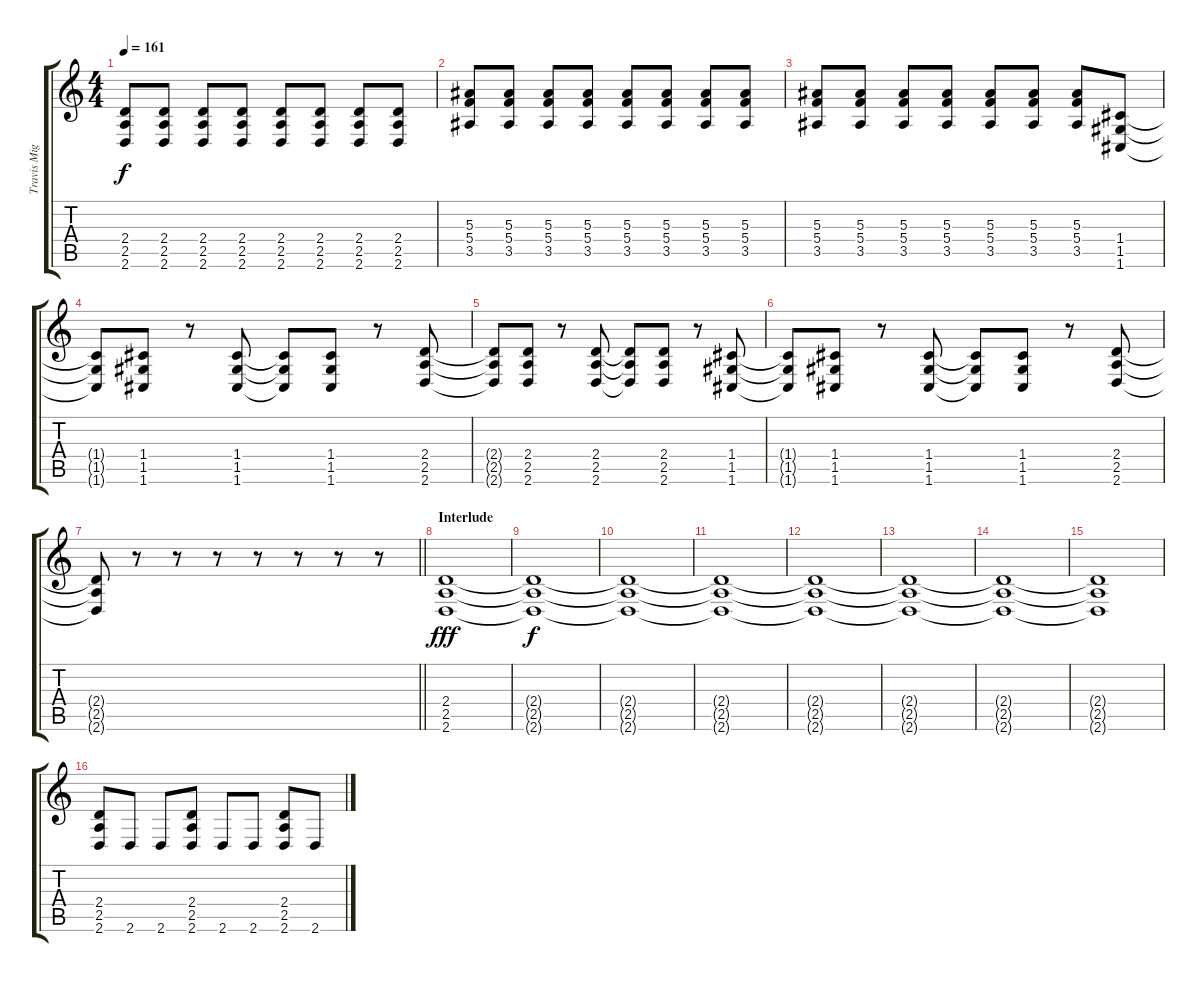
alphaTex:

\track ("Travis Miguel" "Travis Mig") {instrument distortionguitar}
\staff {score tabs}
\tuning (D4 A3 F3 C3 G2 C2) {hide}
\ts (4 4)
\tempo 161
\clef g2
\ks c
(2.4 2.5 2.6).8{dy f} (2.4 2.5 2.6).8 (2.4 2.5 2.6).8 (2.4 2.5 2.6).8 (2.4 2.5 2.6).8 (2.4 2.5 2.6).8 (2.4 2.5 2.6).8 (2.4 2.5 2.6).8 |
(5.3 5.4 3.5).8 (5.3 5.4 3.5).8 (5.3 5.4 3.5).8 (5.3 5.4 3.5).8 (5.3 5.4 3.5).8 (5.3 5.4 3.5).8 (5.3 5.4 3.5).8 (5.3 5.4 3.5).8 |
(5.3 5.4 3.5).8 (5.3 5.4 3.5).8 (5.3 5.4 3.5).8 (5.3 5.4 3.5).8 (5.3 5.4 3.5).8 (5.3 5.4 3.5).8 (5.3 5.4 3.5).8 (1.4 1.5 1.6).8 |
(1.4{t} 1.5{t} 1.6{t}).8 (1.4 1.5 1.6).8 r.8 (1.4 1.5 1.6).8 (1.4{t} 1.5{t} 1.6{t}).8 (1.4 1.5 1.6).8 r.8 (2.4 2.5 2.6).8 |
(2.4{t} 2.5{t} 2.6{t}).8 (2.4 2.5 2.6).8 r.8 (2.4 2.5 2.6).8 (2.4{t} 2.5{t} 2.6{t}).8 (2.4 2.5 2.6).8 r.8 (1.4 1.5 1.6).8 |
(1.4{t} 1.5{t} 1.6{t}).8 (1.4 1.5 1.6).8 r.8 (1.4 1.5 1.6).8 (1.4{t} 1.5{t} 1.6{t}).8 (1.4 1.5 1.6).8 r.8 (2.4 2.5 2.6).8 |
\barLineRight lightlight
(2.4{t} 2.5{t} 2.6{t}).8 r.8 r.8 r.8 r.8 r.8 r.8 r.8 |
\section ("" "Interlude")
(2.4 2.5 2.6).1{dy fff volume 16} |
(2.4{t} 2.5{t} 2.6{t}).1{dy f} |
(2.4{t} 2.5{t} 2.6{t}).1 |
(2.4{t} 2.5{t} 2.6{t}).1 |
(2.4{t} 2.5{t} 2.6{t}).1 |
(2.4{t} 2.5{t} 2.6{t}).1 |
(2.4{t} 2.5{t} 2.6{t}).1 |
(2.4{t} 2.5{t} 2.6{t}).1 |
(2.4 2.5 2.6).8 2.6.8 2.6.8 (2.4 2.5 2.6).8 2.6.8 2.6.8 (2.4 2.5 2.6).8 2.6.8
